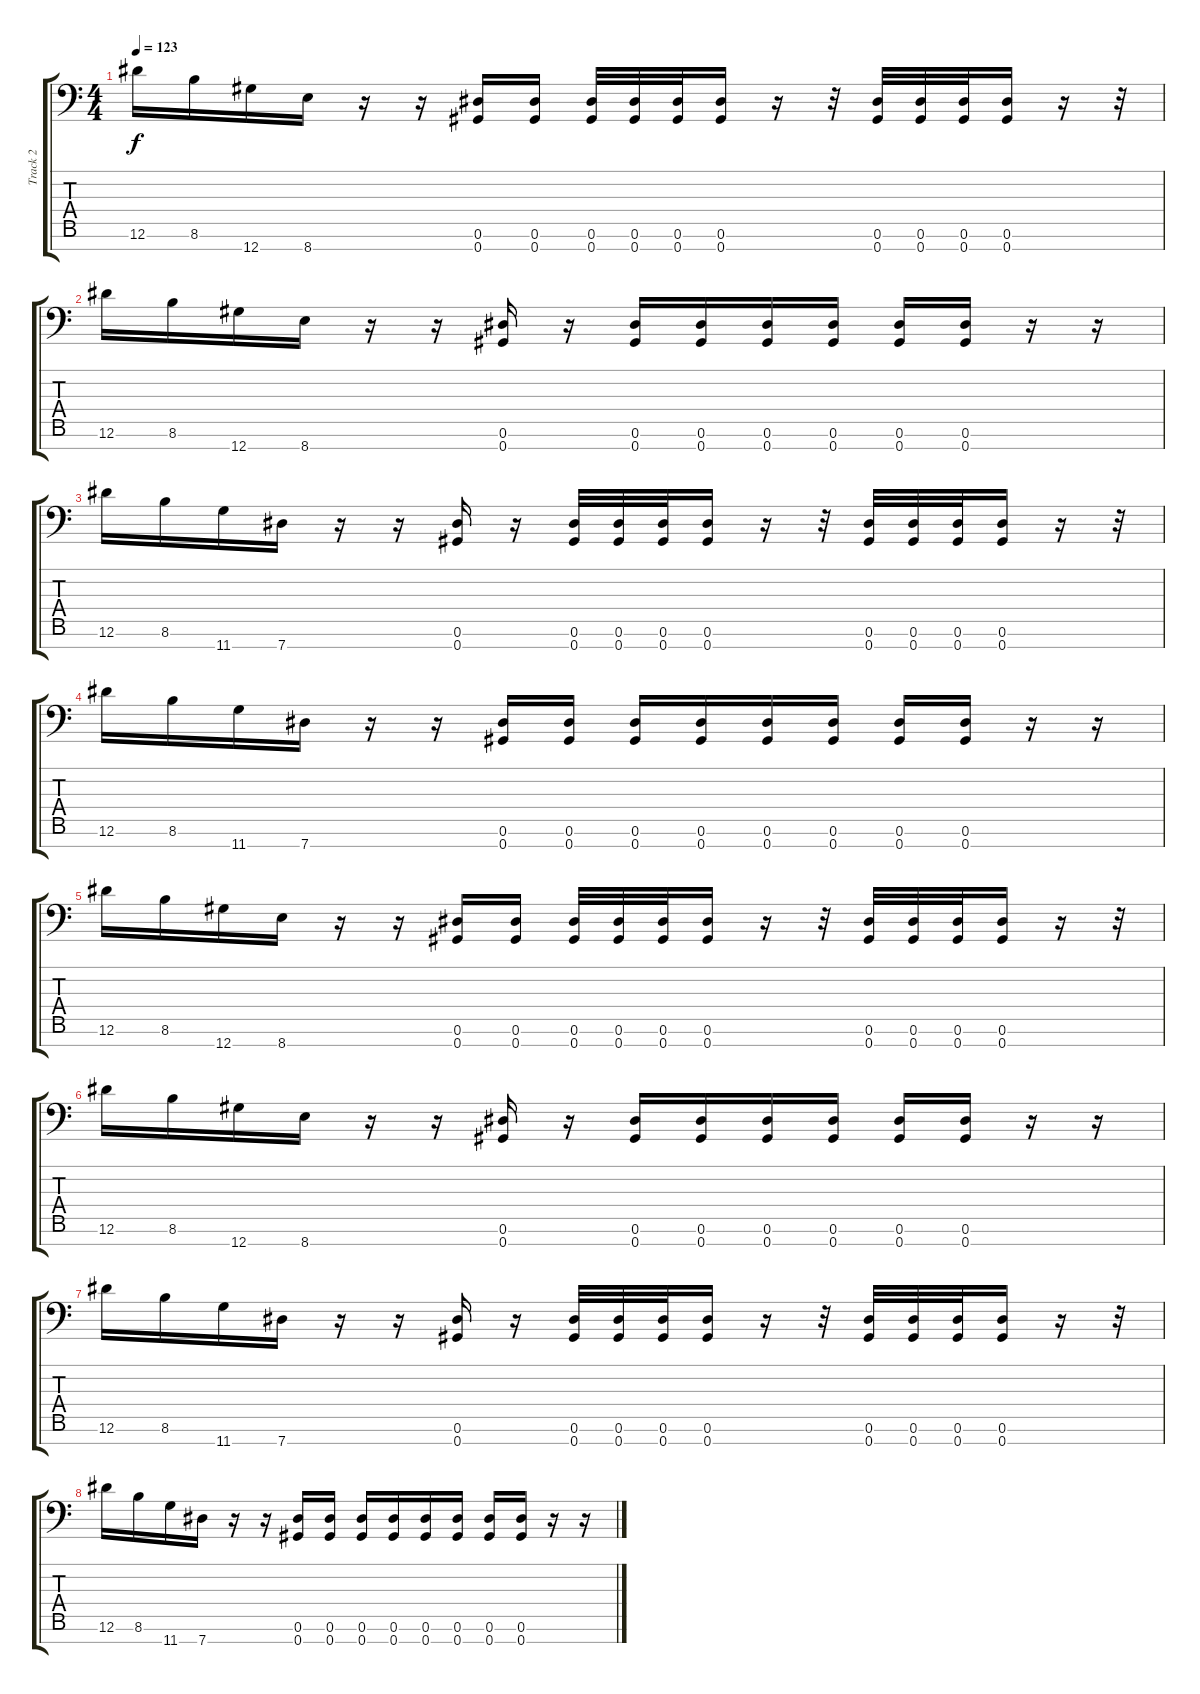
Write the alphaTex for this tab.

\track ("Track 2" "Track 2") {instrument overdrivenguitar}
\staff {score tabs}
\tuning (Eb4 Bb3 Gb3 Db3 Ab2 Eb2 Ab1) {hide}
\ts (4 4)
\tempo 123
\clef f4
\ks c
12.6.16{dy f} 8.6.16 12.7.16 8.7.16 r.16 r.16 (0.6 0.7).16 (0.6 0.7).16 (0.6 0.7).32 (0.6 0.7).32 (0.6 0.7).32 (0.6 0.7).16 r.16 r.32 (0.6 0.7).32 (0.6 0.7).32 (0.6 0.7).32 (0.6 0.7).16 r.16 r.32 |
12.6.16 8.6.16 12.7.16 8.7.16 r.16 r.16 (0.6 0.7).16 r.16 (0.6 0.7).16 (0.6 0.7).16 (0.6 0.7).16 (0.6 0.7).16 (0.6 0.7).16 (0.6 0.7).16 r.16 r.16 |
12.6.16 8.6.16 11.7.16 7.7.16 r.16 r.16 (0.6 0.7).16 r.16 (0.6 0.7).32 (0.6 0.7).32 (0.6 0.7).32 (0.6 0.7).16 r.16 r.32 (0.6 0.7).32 (0.6 0.7).32 (0.6 0.7).32 (0.6 0.7).16 r.16 r.32 |
12.6.16 8.6.16 11.7.16 7.7.16 r.16 r.16 (0.6 0.7).16 (0.6 0.7).16 (0.6 0.7).16 (0.6 0.7).16 (0.6 0.7).16 (0.6 0.7).16 (0.6 0.7).16 (0.6 0.7).16 r.16 r.16 |
12.6.16 8.6.16 12.7.16 8.7.16 r.16 r.16 (0.6 0.7).16 (0.6 0.7).16 (0.6 0.7).32 (0.6 0.7).32 (0.6 0.7).32 (0.6 0.7).16 r.16 r.32 (0.6 0.7).32 (0.6 0.7).32 (0.6 0.7).32 (0.6 0.7).16 r.16 r.32 |
12.6.16 8.6.16 12.7.16 8.7.16 r.16 r.16 (0.6 0.7).16 r.16 (0.6 0.7).16 (0.6 0.7).16 (0.6 0.7).16 (0.6 0.7).16 (0.6 0.7).16 (0.6 0.7).16 r.16 r.16 |
12.6.16 8.6.16 11.7.16 7.7.16 r.16 r.16 (0.6 0.7).16 r.16 (0.6 0.7).32 (0.6 0.7).32 (0.6 0.7).32 (0.6 0.7).16 r.16 r.32 (0.6 0.7).32 (0.6 0.7).32 (0.6 0.7).32 (0.6 0.7).16 r.16 r.32 |
12.6.16 8.6.16 11.7.16 7.7.16 r.16 r.16 (0.6 0.7).16 (0.6 0.7).16 (0.6 0.7).16 (0.6 0.7).16 (0.6 0.7).16 (0.6 0.7).16 (0.6 0.7).16 (0.6 0.7).16 r.16 r.16
